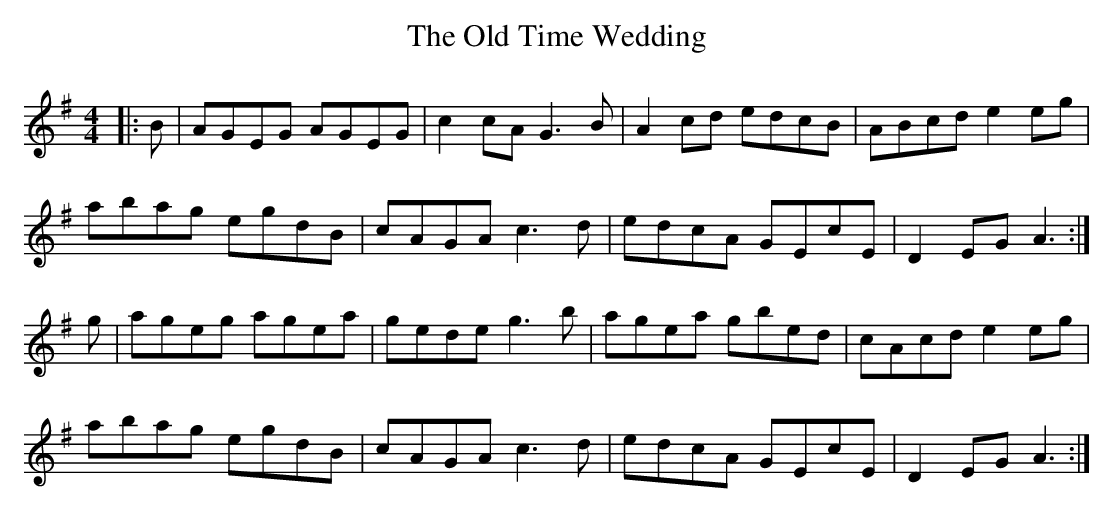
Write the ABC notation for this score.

X:1
T: The Old Time Wedding
M: 4/4
L: 1/8
K: Ador
|:B|AGEG AGEG|c2cA G3B|A2 cd edcB|ABcd e2 eg|
abag egdB|cAGA c3d|edcA GEcE|D2 EG A3:|
g|ageg agea|gede g3b|agea gbed|cAcd e2 eg|
abag egdB|cAGA c3d|edcA GEcE|D2 EG A3:|
